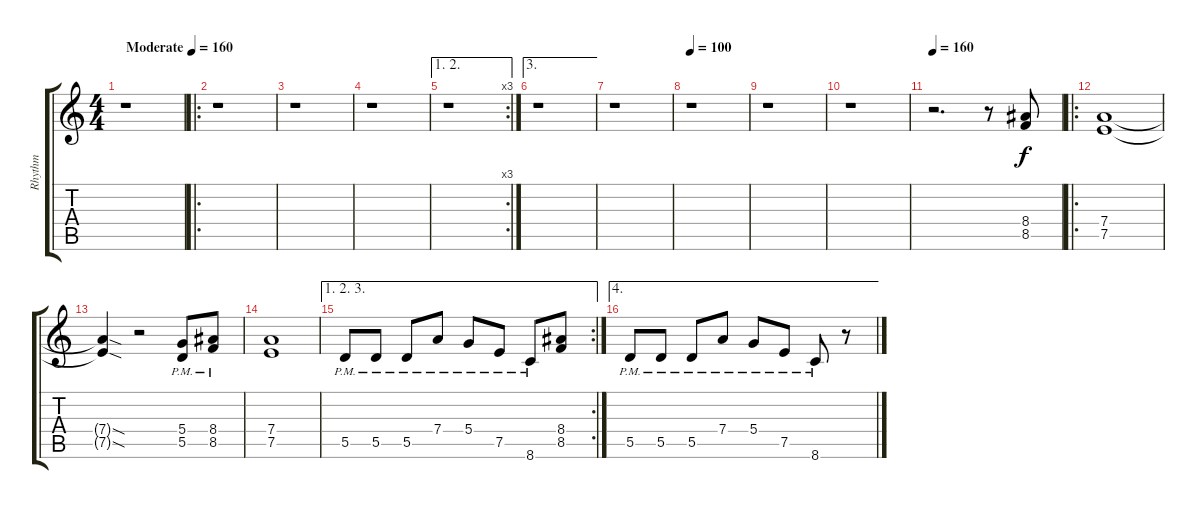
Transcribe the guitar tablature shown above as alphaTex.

\track ("Rhythm" "Rhythm") {instrument overdrivenguitar}
\staff {score tabs}
\tuning (E4 B3 G3 D3 A2 E2) {hide}
\ts (4 4)
\tempo (160 "Moderate")
\clef g2
\ks c
r.1{dy f instrument overdrivenguitar} |
\ro
r.1 |
r.1 |
r.1 |
\ae (1 2)
\rc 3
r.1 |
\ae 3
r.1 |
r.1 |
\tempo 100
r.1 |
r.1 |
r.1 |
\tempo 160
r.2{d} r.8 (8.4 8.5).8 |
\ro
(7.4 7.5).1 |
(7.4{sod t} 7.5{sod t}).4 r.2 (5.4{pm} 5.5{pm}).8 (8.4{pm} 8.5{pm}).8 |
(7.4 7.5).1 |
\ae (1 2 3)
\rc 2
5.5{pm}.8 5.5{pm}.8 5.5{pm}.8 7.4{pm}.8 5.4{pm}.8 7.5{pm}.8 8.6{pm}.8 (8.4 8.5).8 |
\ae 4
5.5{pm}.8 5.5{pm}.8 5.5{pm}.8 7.4{pm}.8 5.4{pm}.8 7.5{pm}.8 8.6{pm}.8 r.8
